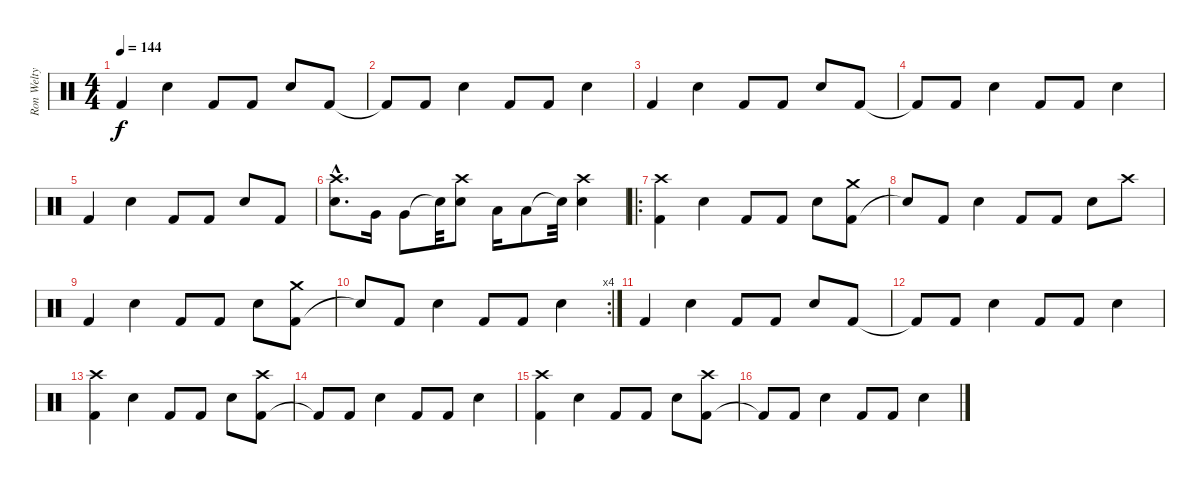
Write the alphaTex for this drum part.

\track ("Ron Welty" "Ron Welty") {instrument percussion}
\staff {score}
\articulation defaults
\ts (4 4)
\tempo 144
\clef neutral
\ks c "Kick (hit) 2".4{dy f} "Snare (hit) 2".4 "Kick (hit) 2".8 "Kick (hit) 2".8 "Snare (hit) 2".8 "Kick (hit) 2".8
|
"Kick (hit) 2"{t}.8 "Kick (hit) 2".8 "Snare (hit) 2".4 "Kick (hit) 2".8 "Kick (hit) 2".8 "Snare (hit) 2".4 |
"Kick (hit) 2".4 "Snare (hit) 2".4 "Kick (hit) 2".8 "Kick (hit) 2".8 "Snare (hit) 2".8 "Kick (hit) 2".8 |
"Kick (hit) 2"{t}.8 "Kick (hit) 2".8 "Snare (hit) 2".4 "Kick (hit) 2".8 "Kick (hit) 2".8 "Snare (hit) 2".4 |
"Kick (hit) 2".4 "Snare (hit) 2".4 "Kick (hit) 2".8 "Kick (hit) 2".8 "Snare (hit) 2".8 "Kick (hit) 2".8 |
("Snare (hit) 2"{hac} "Crash high (hit)"{hac}).8{d} "Very Low Tom (hit)".16 "Very Low Tom (hit)".8 "Snare (hit) 2"{t}.32 ("Snare (hit) 2" "Crash high (hit)").8 "Low Floor Tom (hit)".16 "Low Floor Tom (hit)".8 "Snare (hit) 2"{t}.32 ("Snare (hit) 2" "Crash high (hit)").4 |
\ro
("Kick (hit) 2" "Crash high (hit)").4 "Snare (hit) 2".4 "Kick (hit) 2".8 "Kick (hit) 2".8 "Snare (hit) 2".8 ("Kick (hit) 2" "Crash medium (hit)").8 |
"Snare (hit)"{t}.8 "Kick (hit) 2".8 "Snare (hit) 2".4 "Kick (hit) 2".8 "Kick (hit) 2".8 "Snare (hit) 2".8 "Crash high (hit)".8 |
"Kick (hit) 2".4 "Snare (hit) 2".4 "Kick (hit) 2".8 "Kick (hit) 2".8 "Snare (hit) 2".8 ("Kick (hit) 2" "Crash medium (hit)").8 |
\rc 4 "Snare (hit)"{t}.8 "Kick (hit) 2".8 "Snare (hit) 2".4 "Kick (hit) 2".8 "Kick (hit) 2".8 "Snare (hit) 2".4
|
"Kick (hit) 2".4 "Snare (hit) 2".4 "Kick (hit) 2".8 "Kick (hit) 2".8 "Snare (hit) 2".8 "Kick (hit) 2".8 |
"Kick (hit) 2"{t}.8 "Kick (hit) 2".8 "Snare (hit) 2".4 "Kick (hit) 2".8 "Kick (hit) 2".8 "Snare (hit) 2".4 |
("Kick (hit) 2" "Crash high (hit)").4 "Snare (hit) 2".4 "Kick (hit) 2".8 "Kick (hit) 2".8 "Snare (hit) 2".8 ("Kick (hit) 2" "Crash high (hit)").8 |
"Kick (hit) 2"{t}.8 "Kick (hit) 2".8 "Snare (hit) 2".4 "Kick (hit) 2".8 "Kick (hit) 2".8 "Snare (hit) 2".4 |
("Kick (hit) 2" "Crash high (hit)").4 "Snare (hit) 2".4 "Kick (hit) 2".8 "Kick (hit) 2".8 "Snare (hit) 2".8 ("Kick (hit) 2" "Crash high (hit)").8 |
"Kick (hit) 2"{t}.8 "Kick (hit) 2".8 "Snare (hit) 2".4 "Kick (hit) 2".8 "Kick (hit) 2".8 "Snare (hit) 2".4
